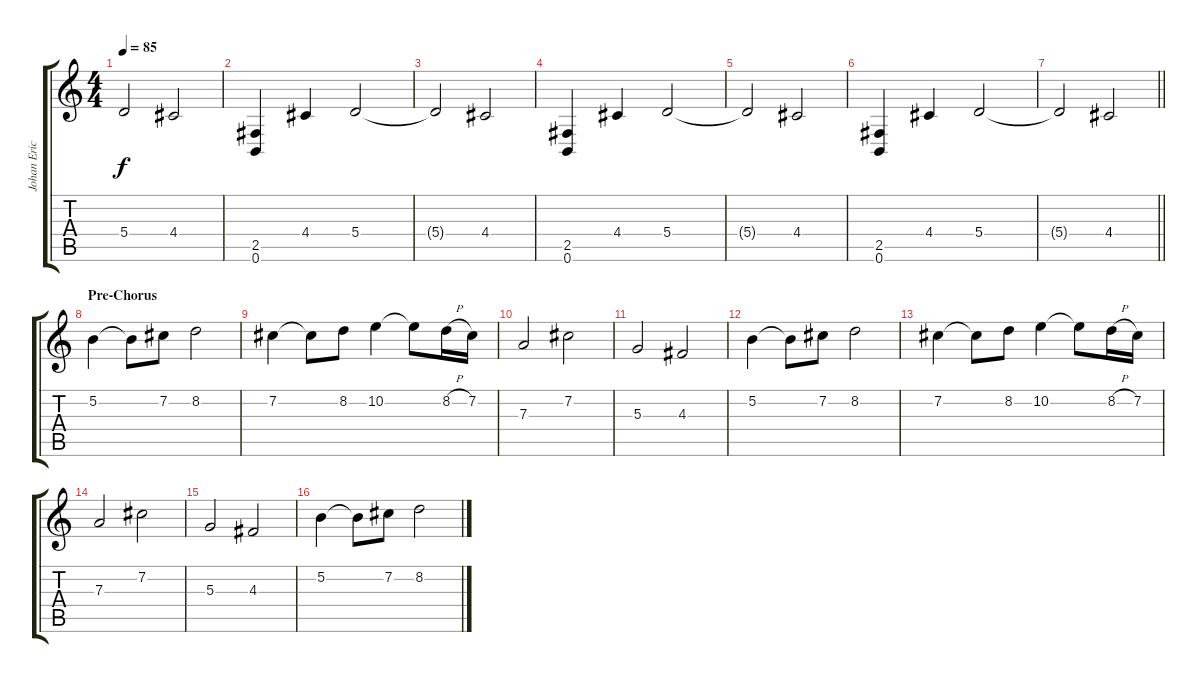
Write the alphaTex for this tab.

\track ("Johan Ericson" "Johan Eric") {instrument distortionguitar}
\staff {score tabs}
\tuning (B3 Gb3 D3 A2 E2 B1) {hide}
\ts (4 4)
\tempo 85
\clef g2
\ks c
5.4{t}.2{dy f} 4.4.2 |
(2.5 0.6).4 4.4.4 5.4.2 |
5.4{t}.2 4.4.2 |
(2.5 0.6).4 4.4.4 5.4.2 |
5.4{t}.2 4.4.2 |
(2.5 0.6).4 4.4.4 5.4.2 |
\barLineRight lightlight
5.4{t}.2 4.4.2 |
\section ("" "Pre-Chorus")
5.2.4 5.2{t}.8 7.2.8 8.2.2 |
7.2.4 7.2{t}.8 8.2.8 10.2.4 10.2{t}.8 8.2{h}.16 7.2.16 |
7.3.2 7.2.2 |
5.3.2 4.3.2 |
5.2.4 5.2{t}.8 7.2.8 8.2.2 |
7.2.4 7.2{t}.8 8.2.8 10.2.4 10.2{t}.8 8.2{h}.16 7.2.16 |
7.3.2 7.2.2 |
5.3.2 4.3.2 |
5.2.4 5.2{t}.8 7.2.8 8.2.2
